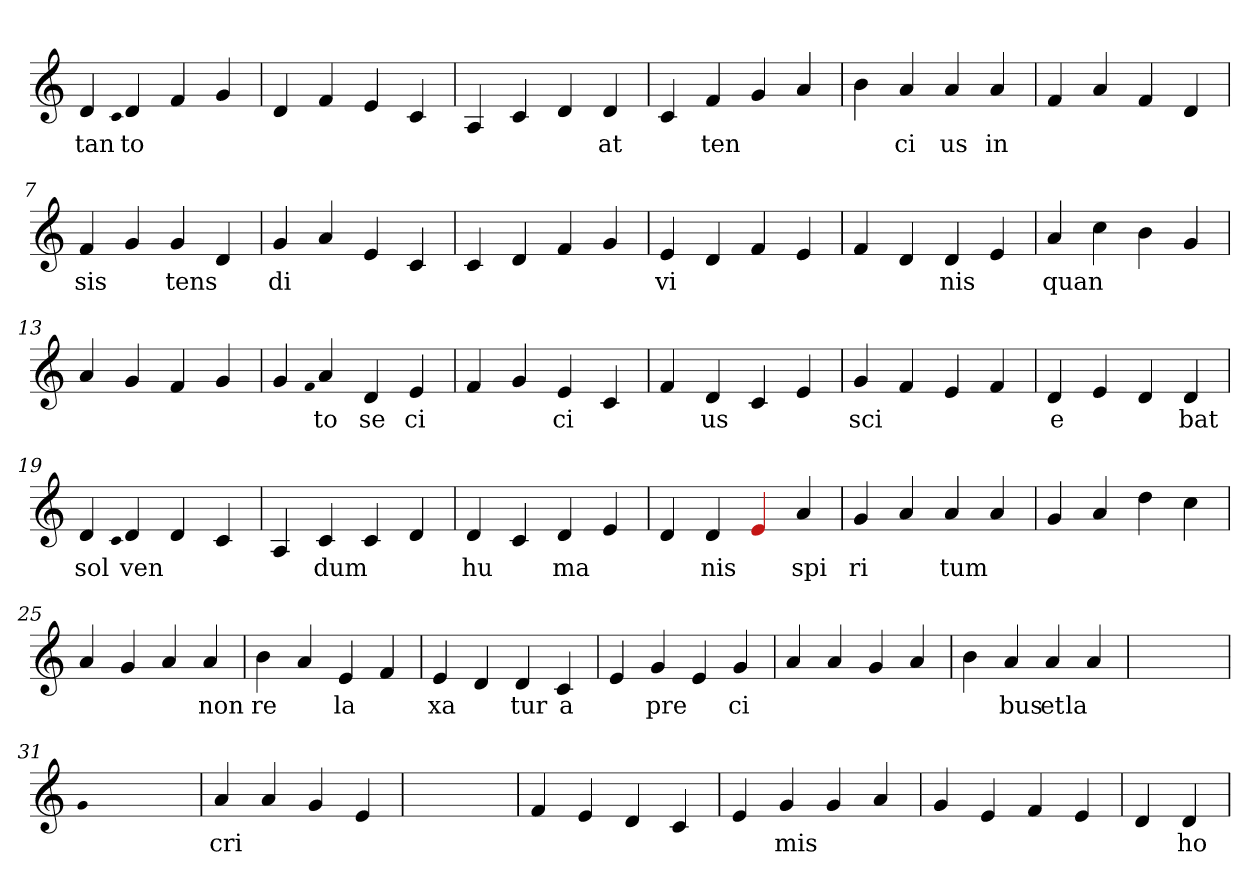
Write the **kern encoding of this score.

**kern	**text
*part1	*part1
*staff1	*staff1
*clefG2	*
=1	=1
4d	tan
qqc	.
4d	to
4f	.
4g	.
=2	=2
4d	.
4f	.
4e	.
4c	.
=3	=3
4A	.
4c	.
4d	.
4d	at
=4	=4
4c	.
4f	ten
4g	.
4a	.
=5	=5
4b	.
4a	ci
4a	us
4a	in
=6	=6
4f	.
4a	.
4f	.
4d	.
=7	=7
4f	sis
4g	.
4g	tens
4d	.
=8	=8
4g	di
4a	.
4e	.
4c	.
=9	=9
4c	.
4d	.
4f	.
4g	.
=10	=10
4e	vi
4d	.
4f	.
4e	.
=11	=11
4f	.
4d	.
4d	nis
4e	.
=12	=12
4a	quan
4cc	.
4b	.
4g	.
=13	=13
4a	.
4g	.
4f	.
4g	.
=14	=14
4g	.
qqf	.
4a	to
4d	se
4e	ci
=15	=15
4f	.
4g	.
4e	ci
4c	.
=16	=16
4f	.
4d	us
4c	.
4e	.
=17	=17
4g	sci
4f	.
4e	.
4f	.
=18	=18
4d	e
4e	.
4d	.
4d	bat
=19	=19
4d	sol
qqc	.
4d	ven
4d	.
4c	.
=20	=20
4A	.
4c	dum
4c	.
4d	.
=21	=21
4d	hu
4c	.
4d	ma
4e	.
=22	=22
4d	.
4d	nis
4Re	.
4a	spi
=23	=23
4g	ri
4a	.
4a	tum
4a	.
=24	=24
4g	.
4a	.
4dd	.
4cc	.
=25	=25
4a	.
4g	.
4a	.
4a	non
=26	=26
4b	re
4a	.
4e	la
4f	.
=27	=27
4e	xa
4d	.
4d	tur
4c	a
=28	=28
4e	.
4g	pre
4e	.
4g	ci
=29	=29
4a	.
4a	.
4g	.
4a	.
=30	=30
4b	.
4a	bus
4a	et
4a	la
=31	=31
1ryy	.
=31	=31
qqg	.
1ryy	.
=31	=31
4a	cri
4a	.
4g	.
4e	.
=32	=32
1ryy	.
=32	=32
4f	.
4e	.
4d	.
4c	.
=33	=33
4e	.
4g	mis
4g	.
4a	.
=34	=34
4g	.
4e	.
4f	.
4e	.
=35	=35
4d	.
4d	ho
=	=
*-	*-
